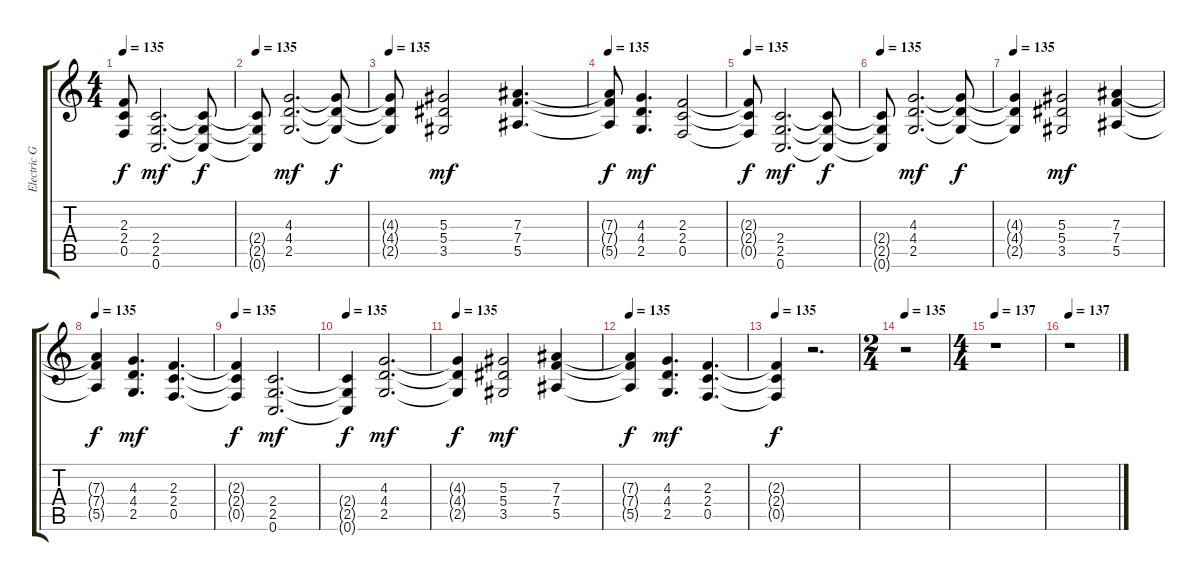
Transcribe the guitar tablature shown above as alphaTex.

\track ("Electric Guitar 3" "Electric G") {instrument distortionguitar}
\staff {score tabs}
\tuning (C4 G3 Eb3 Bb2 F2 C2) {hide}
\ts (4 4)
\tempo 135
\clef g2
\ks c
(2.3{t} 2.4{t} 0.5{t}).8{dy f} (2.4 2.5 0.6).2{d dy mf} (2.4{t} 2.5{t} 0.6{t}).8{dy f} |
\tempo 135
(2.4{t} 2.5{t} 0.6{t}).8 (4.3 4.4 2.5).2{d dy mf} (4.3{t} 4.4{t} 2.5{t}).8{dy f} |
\tempo 135
(4.3{t} 4.4{t} 2.5{t}).8 (5.3 5.4 3.5).2{dy mf} (7.3 7.4 5.5).4{d} |
\tempo 135
(7.3{t} 7.4{t} 5.5{t}).8{dy f} (4.3 4.4 2.5).4{d dy mf} (2.3 2.4 0.5).2 |
\tempo 135
(2.3{t} 2.4{t} 0.5{t}).8{dy f} (2.4 2.5 0.6).2{d dy mf} (2.4{t} 2.5{t} 0.6{t}).8{dy f} |
\tempo 135
(2.4{t} 2.5{t} 0.6{t}).8 (4.3 4.4 2.5).2{d dy mf} (4.3{t} 4.4{t} 2.5{t}).8{dy f} |
\tempo 135
(4.3{t} 4.4{t} 2.5{t}).4 (5.3 5.4 3.5).2{dy mf} (7.3 7.4 5.5).4 |
\tempo 135
(7.3{t} 7.4{t} 5.5{t}).4{dy f} (4.3 4.4 2.5).4{d dy mf} (2.3 2.4 0.5).4{d} |
\tempo 135
(2.3{t} 2.4{t} 0.5{t}).4{dy f} (2.4 2.5 0.6).2{d dy mf} |
\tempo 135
(2.4{t} 2.5{t} 0.6{t}).4{dy f} (4.3 4.4 2.5).2{d dy mf} |
\tempo 135
(4.3{t} 4.4{t} 2.5{t}).4{dy f} (5.3 5.4 3.5).2{dy mf} (7.3 7.4 5.5).4 |
\tempo 135
(7.3{t} 7.4{t} 5.5{t}).4{dy f} (4.3 4.4 2.5).4{d dy mf} (2.3 2.4 0.5).4{d} |
\tempo 135
(2.3{t} 2.4{t} 0.5{t}).4{dy f} r.2{d} |
\ts (2 4)
\tempo 135
r.2 |
\ts (4 4)
\tempo 137
r.1 |
\tempo 137
r.1
